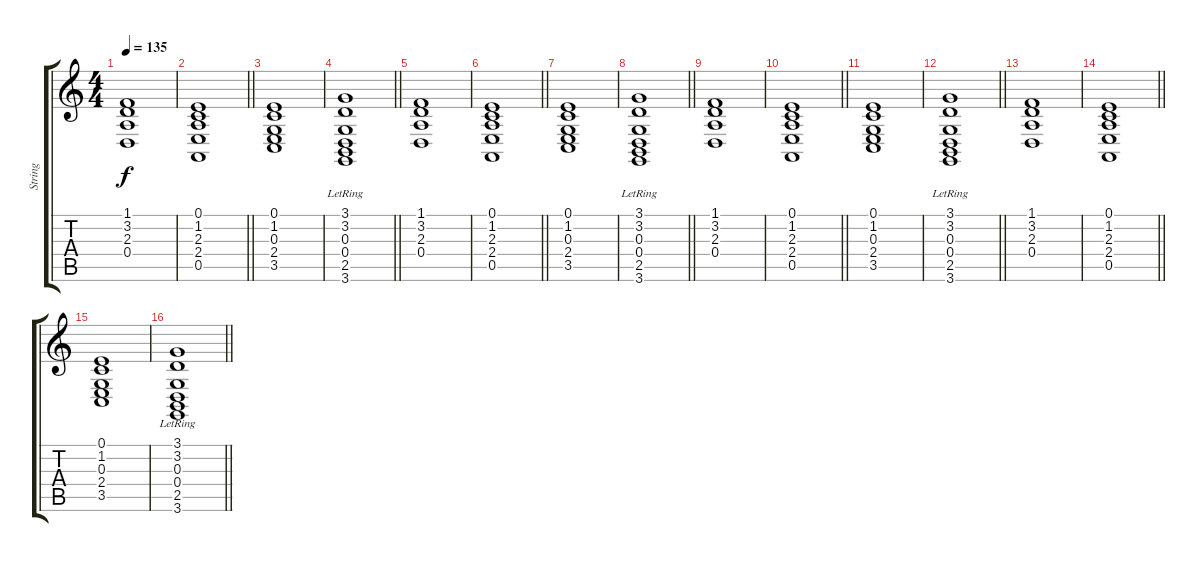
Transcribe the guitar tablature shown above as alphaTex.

\track ("String" "String") {instrument stringensemble1}
\staff {score tabs}
\tuning (E4 B3 G3 D3 A2 E2) {hide}
\ts (4 4)
\tempo 135
\clef g2
\ks c
(1.1 3.2 2.3 0.4).1{dy f} |
\barLineRight lightlight
(0.1 1.2 2.3 2.4 0.5).1 |
(0.1 1.2 0.3 2.4 3.5).1 |
\barLineRight lightlight
(3.1 3.2 0.3 0.4 2.5 3.6{lr}).1 |
(1.1 3.2 2.3 0.4).1 |
\barLineRight lightlight
(0.1 1.2 2.3 2.4 0.5).1 |
(0.1 1.2 0.3 2.4 3.5).1 |
\barLineRight lightlight
(3.1 3.2 0.3 0.4 2.5 3.6{lr}).1 |
(1.1 3.2 2.3 0.4).1{volume 5} |
\barLineRight lightlight
(0.1 1.2 2.3 2.4 0.5).1 |
(0.1 1.2 0.3 2.4 3.5).1{volume 4} |
\barLineRight lightlight
(3.1 3.2 0.3 0.4 2.5 3.6{lr}).1{volume 3} |
(1.1 3.2 2.3 0.4).1 |
\barLineRight lightlight
(0.1 1.2 2.3 2.4 0.5).1 |
(0.1 1.2 0.3 2.4 3.5).1{volume 2} |
\barLineRight lightlight
(3.1 3.2 0.3 0.4 2.5 3.6{lr}).1{volume 2}
